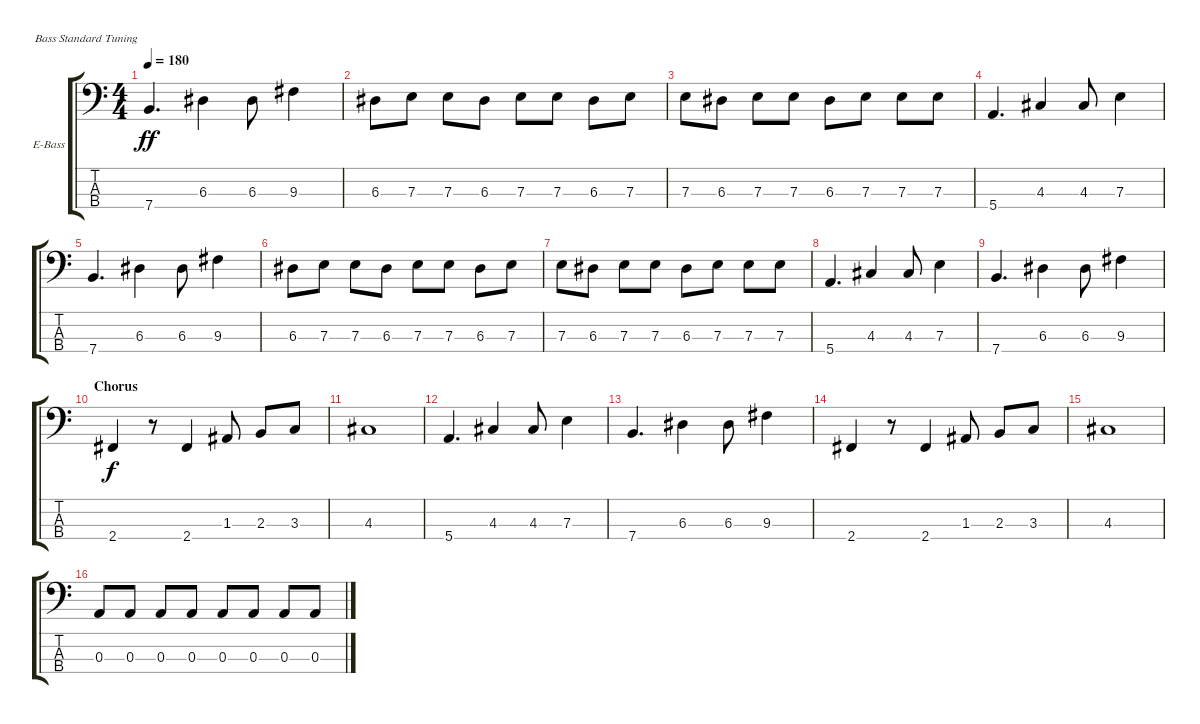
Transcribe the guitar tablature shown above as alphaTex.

\defaultSystemsLayout 4
\bracketExtendMode groupsimilarinstruments
\firstSystemTrackNameOrientation horizontal
\otherSystemsTrackNameOrientation horizontal
\track ("Electric Bass" "E-Bass") {instrument electricbassfinger}
\staff {score tabs}
\tuning (G2 D2 A1 E1)
\ts (4 4)
\tempo 180
\clef f4
\ks c
7.4.4{d dy ff} 6.3.4 6.3.8 9.3.4 |
6.3.8 7.3.8 7.3.8 6.3.8 7.3.8 7.3.8 6.3.8 7.3.8 |
7.3.8 6.3.8 7.3.8 7.3.8 6.3.8 7.3.8 7.3.8 7.3.8 |
5.4.4{d} 4.3.4 4.3.8 7.3.4 |
7.4.4{d} 6.3.4 6.3.8 9.3.4 |
6.3.8 7.3.8 7.3.8 6.3.8 7.3.8 7.3.8 6.3.8 7.3.8 |
7.3.8 6.3.8 7.3.8 7.3.8 6.3.8 7.3.8 7.3.8 7.3.8 |
5.4.4{d} 4.3.4 4.3.8 7.3.4 |
7.4.4{d} 6.3.4 6.3.8 9.3.4 |
\section ("" "Chorus")
2.4.4{dy f} r.8 2.4.4 1.3.8 2.3.8 3.3.8 |
4.3.1 |
5.4.4{d} 4.3.4 4.3.8 7.3.4 |
7.4.4{d} 6.3.4 6.3.8 9.3.4 |
2.4.4 r.8 2.4.4 1.3.8 2.3.8 3.3.8 |
4.3.1 |
0.3.8 0.3.8 0.3.8 0.3.8 0.3.8 0.3.8 0.3.8 0.3.8
